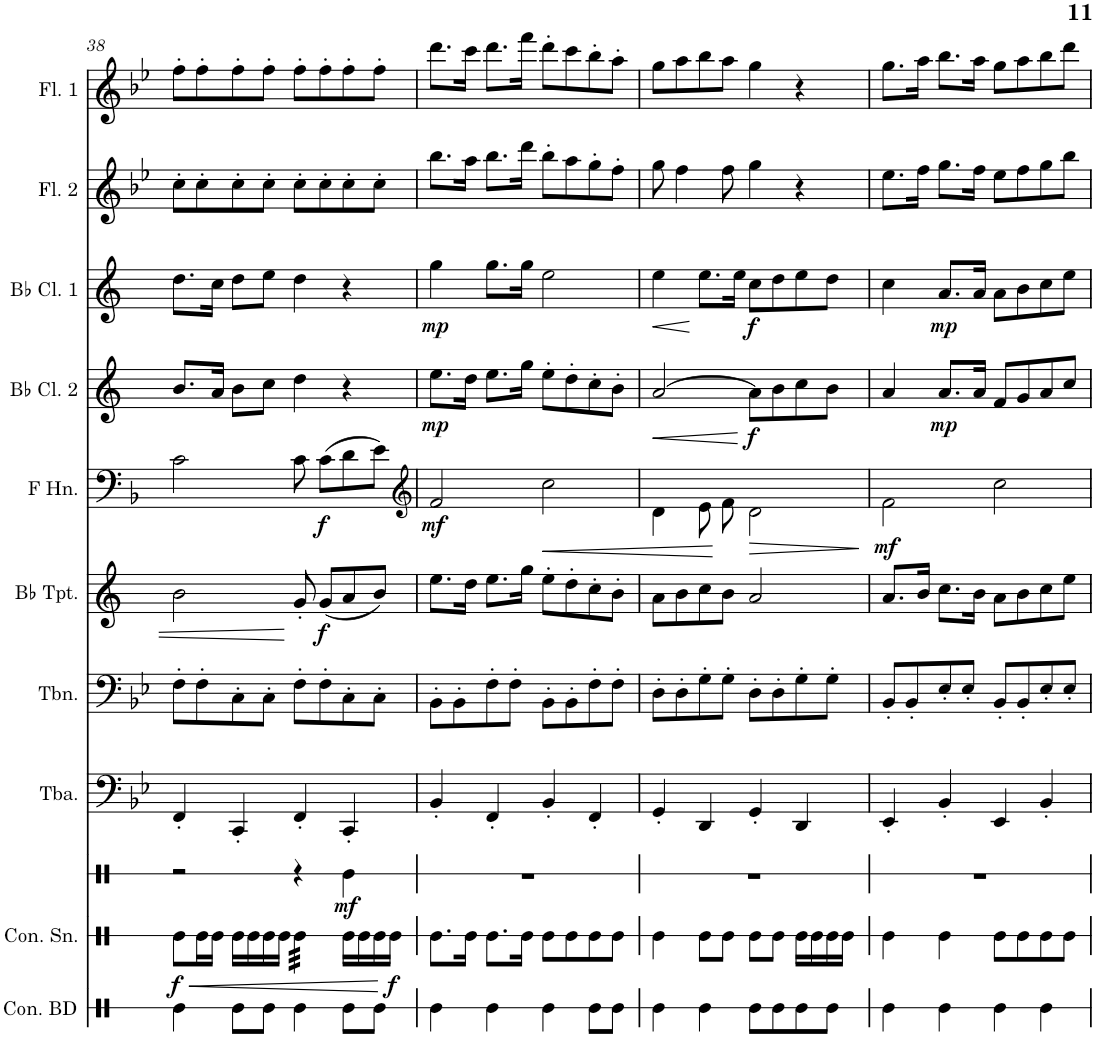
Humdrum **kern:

**kern	**kern	**dynam	**kern	**dynam	**kern	**kern	**kern	**dynam	**kern	**dynam	**kern	**dynam	**kern	**dynam	**kern	**kern
*part11	*part10	*part10	*part9	*part9	*part8	*part7	*part6	*part6	*part5	*part5	*part4	*part4	*part3	*part3	*part2	*part1
*staff11	*staff10	*staff10	*staff9	*staff9	*staff8	*staff7	*staff6	*staff6	*staff5	*staff5	*staff4	*staff4	*staff3	*staff3	*staff2	*staff1
*I"Concert Bass Drum	*I"Concert Snare Drum	*	*I"Crash Cymbal	*	*I"Tuba	*I"Trombone	*I"Bb Trumpet	*	*I"Horn in F	*	*I"Bb Clarinet 2	*	*I"Bb Clarinet 1	*	*I"Flute 2	*I"Flute 1
*I'Con. BD	*I'Con. Sn.	*	*I'Cym	*	*I'Tba.	*I'Tbn.	*I'Bb Tpt.	*	*	*	*I'Bb Cl. 2	*	*I'Bb Cl. 1	*	*I'Fl. 2	*I'Fl. 1
!!LO:PB:g=z
*clefX	*clefX	*	*clefX	*	*clefF4	*clefF4	*clefG2	*	*clefF4	*	*clefG2	*	*clefG2	*	*clefG2	*clefG2
*	*	*	*	*	*	*	*Trd1c2	*	*Trd4c7	*	*Trd1c2	*	*Trd1c2	*	*	*
*k[]	*k[]	*	*k[]	*	*k[b-e-]	*k[b-e-]	*k[]	*	*k[b-]	*	*k[]	*	*k[]	*	*k[b-e-]	*k[b-e-]
*M4/4	*M4/4	*	*M4/4	*	*M4/4	*M4/4	*M4/4	*	*M4/4	*	*M4/4	*	*M4/4	*	*M4/4	*M4/4
=38	=38	=38	=38	=38	=38	=38	=38	=38	=38	=38	=38	=38	=38	=38	=38	=38
!	!	!LO:DY:b	!	!	!	!	!	!	!	!	!	!	!	!	!	!
4Re\	8Re\L	f	2r	.	4FF'/	8F'\L	2b\	.	2c\	.	8.b/L	.	8.dd\L	.	8cc'\L	8ff'\L
.	16Re\L	.	.	.	.	8F'\	.	.	.	.	.	.	.	.	8cc'\	8ff'\
.	16Re\JJ	.	.	.	.	.	.	.	.	.	16a/Jk	.	16cc\Jk	.	.	.
8Re\L	16Re\LL	.	.	.	4CC'/	8C'\	.	.	.	.	8b\L	.	8dd\L	.	8cc'\	8ff'\
.	16Re\	.	.	.	.	.	.	.	.	.	.	.	.	.	.	.
8Re\J	16Re\	.	.	.	.	8C'\J	.	.	.	.	8cc\J	.	8ee\J	.	8cc'\J	8ff'\J
.	16Re\JJ	.	.	.	.	.	.	.	.	.	.	.	.	.	.	.
*	*tremolo	*	*	*	*	*	*	*	*	*	*	*	*	*	*	*
4Re\	32Re\LLL	.	4r	.	4FF'/	8F'\L	8g'/	.	8c\	.	4dd\	.	4dd\	.	8cc'\L	8ff'\L
.	32Re\	.	.	.	.	.	.	.	.	.	.	.	.	.	.	.
.	32Re\	.	.	.	.	.	.	.	.	.	.	.	.	.	.	.
.	32Re\	.	.	.	.	.	.	.	.	.	.	.	.	.	.	.
!	!	!	!	!	!	!	!	!LO:DY:b	!	!LO:DY:b	!	!	!	!	!	!
.	32Re\	.	.	.	.	8F'\	(<8g/L	f	(>8c\L	f	.	.	.	.	8cc'\	8ff'\
.	32Re\	.	.	.	.	.	.	.	.	.	.	.	.	.	.	.
.	32Re\	.	.	.	.	.	.	.	.	.	.	.	.	.	.	.
.	32Re\JJJ	.	.	.	.	.	.	.	.	.	.	.	.	.	.	.
*	*Xtremolo	*	*	*	*	*	*	*	*	*	*	*	*	*	*	*
!	!	!	!	!LO:DY:b	!	!	!	!	!	!	!	!	!	!	!	!
8Re\L	16Re\LL	.	4Re\	mf	4CC'/	8C'\	8a/	.	8d\	.	4r	.	4r	.	8cc'\	8ff'\
.	16Re\	.	.	.	.	.	.	.	.	.	.	.	.	.	.	.
8Re\J	16Re\	.	.	.	.	8C'\J	8b/J)	.	8e\J)	.	.	.	.	.	8cc'\J	8ff'\J
!	!	!LO:DY:b	!	!	!	!	!	!	!	!	!	!	!	!	!	!
.	16Re\JJ	f	.	.	.	.	.	.	.	.	.	.	.	.	.	.
=39	=39	=39	=39	=39	=39	=39	=39	=39	=39	=39	=39	=39	=39	=39	=39	=39
*	*	*	*	*	*	*	*	*	*clefG2	*	*	*	*	*	*	*
!	!	!	!	!	!	!	!	!	!	!LO:DY:b	!	!LO:DY:b	!	!LO:DY:b	!	!
4Re\	8.Re\L	.	1r	.	4BB-'/	8BB-'\L	8.ee\L	.	2f/	mf	8.ee\L	mp	4gg\	mp	8.bb-\L	8.ddd\L
.	.	.	.	.	.	8BB-'\	.	.	.	.	.	.	.	.	.	.
.	16Re\Jk	.	.	.	.	.	16dd\Jk	.	.	.	16dd\Jk	.	.	.	16aa\Jk	16ccc\Jk
4Re\	8.Re\L	.	.	.	4FF'/	8F'\	8.ee\L	.	.	.	8.ee\L	.	8.gg\L	.	8.bb-\L	8.ddd\L
.	.	.	.	.	.	8F'\J	.	.	.	.	.	.	.	.	.	.
.	16Re\Jk	.	.	.	.	.	16gg\Jk	.	.	.	16gg\Jk	.	16gg\Jk	.	16ddd\Jk	16fff\Jk
!	!	!	!	!	!	!	!	!	!	!LO:HP:b	!	!	!	!	!	!
4Re\	8Re\L	.	.	.	4BB-'/	8BB-'\L	8ee'\L	.	2cc\	<	8ee'\L	.	2ee\	.	8bb-'\L	8ddd'\L
.	8Re\	.	.	.	.	8BB-'\	8dd'\	.	.	.	8dd'\	.	.	.	8aa\	8ccc\
8Re\L	8Re\	.	.	.	4FF'/	8F'\	8cc'\	.	.	.	8cc'\	.	.	.	8gg'\	8bb-'\
8Re\J	8Re\J	.	.	.	.	8F'\J	8b'\J	.	.	.	8b'\J	.	.	.	8ff'\J	8aa'\J
=40	=40	=40	=40	=40	=40	=40	=40	=40	=40	=40	=40	=40	=40	=40	=40	=40
4Re\	4Re\	.	1r	.	4GG'/	8D'\L	8a\L	.	4d\	.	[>2a/	.	4ee\	.	8gg\	8gg\L
.	.	.	.	.	.	8D'\	8b\	.	.	.	.	.	.	.	4ff\	8aa\
4Re\	8Re\L	.	.	.	4DD/	8G'\	8cc\	.	8e\	.	.	.	8.ee\L	.	.	8bb-\
.	8Re\J	.	.	.	.	8G'\J	8b\J	.	8f\	.	.	.	.	.	8ff\	8aa\J
.	.	.	.	.	.	.	.	.	.	.	.	.	16ee\Jk	.	.	.
!	!	!	!	!	!	!	!	!	!	!	!	!LO:DY:b	!	!LO:DY:b	!	!
8Re\L	8Re\L	.	.	.	4GG'/	8D'\L	2a/	.	2d\	.	8a\L]	f	8cc\L	f	4gg\	4gg\
8Re\	8Re\J	.	.	.	.	8D'\	.	.	.	.	8b\	.	8dd\	.	.	.
8Re\	16Re\LL	.	.	.	4DD/	8G'\	.	.	.	.	8cc\	.	8ee\	.	4r	4r
.	16Re\	.	.	.	.	.	.	.	.	.	.	.	.	.	.	.
8Re\J	16Re\	.	.	.	.	8G'\J	.	.	.	.	8b\J	.	8dd\J	.	.	.
.	16Re\JJ	.	.	.	.	.	.	.	.	.	.	.	.	.	.	.
.	.	.	.	.	.	.	.	.	.	[	.	.	.	.	.	.
=41	=41	=41	=41	=41	=41	=41	=41	=41	=41	=41	=41	=41	=41	=41	=41	=41
!	!	!	!	!	!	!	!	!	!	!LO:DY:b	!	!	!	!	!	!
4Re\	4Re\	.	1r	.	4EE-'/	8BB-'/L	8.a/L	.	2f\	mf	4a/	.	4cc\	.	8.ee-\L	8.gg\L
.	.	.	.	.	.	8BB-'/	.	.	.	.	.	.	.	.	.	.
.	.	.	.	.	.	.	16b/Jk	.	.	.	.	.	.	.	16ff\Jk	16aa\Jk
!	!	!	!	!	!	!	!	!	!	!	!	!LO:DY:b	!	!LO:DY:b	!	!
4Re\	4Re\	.	.	.	4BB-'/	8E-'/	8.cc\L	.	.	.	8.a/L	mp	8.a/L	mp	8.gg\L	8.bb-\L
.	.	.	.	.	.	8E-'/J	.	.	.	.	.	.	.	.	.	.
.	.	.	.	.	.	.	16b\Jk	.	.	.	16a/Jk	.	16a/Jk	.	16ff\Jk	16aa\Jk
4Re\	8Re\L	.	.	.	4EE-/	8BB-'/L	8a\L	.	2cc\	.	8f/L	.	8a\L	.	8ee-\L	8gg\L
.	8Re\	.	.	.	.	8BB-'/	8b\	.	.	.	8g/	.	8b\	.	8ff\	8aa\
4Re\	8Re\	.	.	.	4BB-'/	8E-'/	8cc\	.	.	.	8a/	.	8cc\	.	8gg\	8bb-\
.	8Re\J	.	.	.	.	8E-'/J	8ee\J	.	.	.	8cc/J	.	8ee\J	.	8bb-\J	8ddd\J
=	=	=	=	=	=	=	=	=	=	=	=	=	=	=	=	=
*-	*-	*-	*-	*-	*-	*-	*-	*-	*-	*-	*-	*-	*-	*-	*-	*-
